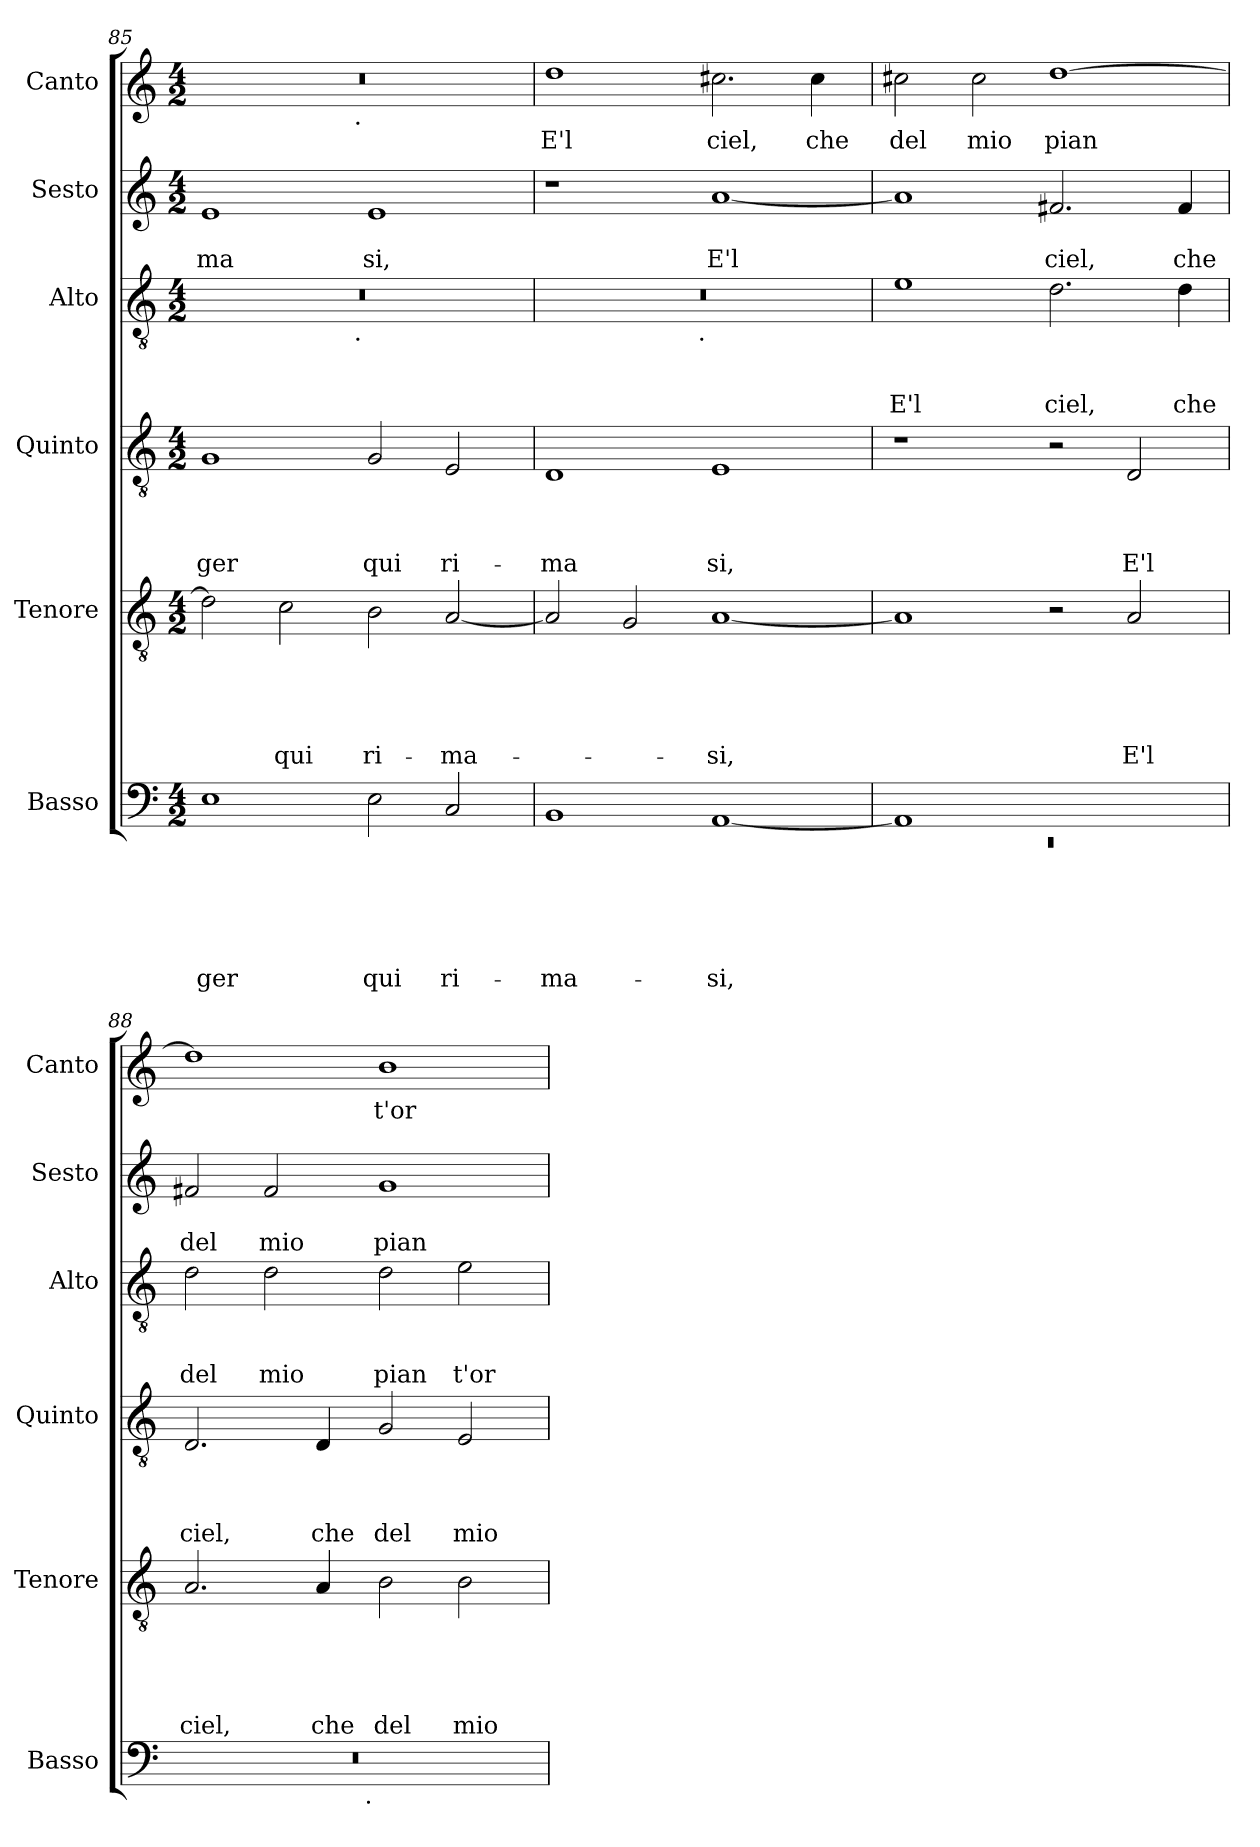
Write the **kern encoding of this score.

**kern	**text	**text	**text	**text	**text	**text	**kern	**text	**text	**text	**text	**text	**kern	**text	**text	**text	**text	**kern	**text	**text	**text	**kern	**text	**text	**kern	**text
*part6	*part6	*part6	*part6	*part6	*part6	*part6	*part5	*part5	*part5	*part5	*part5	*part5	*part4	*part4	*part4	*part4	*part4	*part3	*part3	*part3	*part3	*part2	*part2	*part2	*part1	*part1
*staff6	*staff6	*staff6	*staff6	*staff6	*staff6	*staff6	*staff5	*staff5	*staff5	*staff5	*staff5	*staff5	*staff4	*staff4	*staff4	*staff4	*staff4	*staff3	*staff3	*staff3	*staff3	*staff2	*staff2	*staff2	*staff1	*staff1
*I"Basso	*	*	*	*	*	*	*I"Tenore	*	*	*	*	*	*I"Quinto	*	*	*	*	*I"Alto	*	*	*	*I"Sesto	*	*	*I"Canto	*
*I'Basso	*	*	*	*	*	*	*I'Tenore	*	*	*	*	*	*I'Quinto	*	*	*	*	*I'Alto	*	*	*	*I'Sesto	*	*	*I'Canto	*
*clefF4	*	*	*	*	*	*	*clefGv2	*	*	*	*	*	*clefGv2	*	*	*	*	*clefGv2	*	*	*	*clefG2	*	*	*clefG2	*
*k[]	*	*	*	*	*	*	*k[]	*	*	*	*	*	*k[]	*	*	*	*	*k[]	*	*	*	*k[]	*	*	*k[]	*
*C:	*	*	*	*	*	*	*C:	*	*	*	*	*	*C:	*	*	*	*	*C:	*	*	*	*C:	*	*	*C:	*
*M4/2	*	*	*	*	*	*	*M4/2	*	*	*	*	*	*M4/2	*	*	*	*	*M4/2	*	*	*	*M4/2	*	*	*M4/2	*
=85	=85	=85	=85	=85	=85	=85	=85	=85	=85	=85	=85	=85	=85	=85	=85	=85	=85	=85	=85	=85	=85	=85	=85	=85	=85	=85
!	!	!	!	!	!	!LO:LY:b	!	!	!	!	!	!	!	!	!	!	!LO:LY:b	!	!	!	!	!	!	!LO:LY:b	!	!
*	*	*	*	*	*	*	*	*	*	*	*	*	*	*	*	*	*	*^	*	*	*	*	*	*	*^	*
1E	.	.	.	.	.	-ger	2d\]	.	.	.	.	.	1G	.	.	.	-ger	0r	2ryy	.	.	.	1e	.	ma	0r	2ryy	.
!	!	!	!	!	!	!	!	!	!	!	!	!LO:LY:b	!	!	!	!	!	!	!	!	!	!	!	!	!	!	!	!
.	.	.	.	.	.	.	2c\	.	.	.	.	qui	.	.	.	.	.	.	4...ryy	.	.	.	.	.	.	.	4...ryy	.
!	!	!	!	!	!	!	!	!	!	!	!	!	!	!	!	!	!	!	!	!	!	!	!	!	!	!	!LO:TX:b:t=.	!
!	!	!	!	!	!	!	!	!	!	!	!	!	!	!	!	!	!	!	!LO:TX:b:t=.	!	!	!	!	!	!	!	!	!
.	.	.	.	.	.	.	.	.	.	.	.	.	.	.	.	.	.	.	1ryy	.	.	.	.	.	.	.	1ryy	.
!	!	!	!	!	!	!LO:LY:b	!	!	!	!	!	!LO:LY:b	!	!	!	!	!LO:LY:b	!	!	!	!	!	!	!	!LO:LY:b	!	!	!
2E\	.	.	.	.	.	qui	2B\	.	.	.	.	ri-	2G/	.	.	.	qui	.	.	.	.	.	1e	.	si,	.	.	.
!	!	!	!	!	!	!LO:LY:b	!	!	!	!	!	!LO:LY:b	!	!	!	!	!LO:LY:b	!	!	!	!	!	!	!	!	!	!	!
2C/	.	.	.	.	.	ri-	[<2A/	.	.	.	.	-ma-	2E/	.	.	.	ri-	.	.	.	.	.	.	.	.	.	.	.
.	.	.	.	.	.	.	.	.	.	.	.	.	.	.	.	.	.	.	32ryy	.	.	.	.	.	.	.	32ryy	.
!!LO:LB:g=z
=86	=86	=86	=86	=86	=86	=86	=86	=86	=86	=86	=86	=86	=86	=86	=86	=86	=86	=86	=86	=86	=86	=86	=86	=86	=86	=86	=86	=86
!	!	!	!	!	!	!LO:LY:b	!	!	!	!	!	!	!	!	!	!	!LO:LY:b	!	!	!	!	!	!	!	!	!	!	!LO:LY:b
*	*	*	*	*	*	*	*	*	*	*	*	*	*	*	*	*	*	*	*	*	*	*	*	*	*	*v	*v	*
1BB	.	.	.	.	.	-ma-	2A/]	.	.	.	.	.	1D	.	.	.	-ma	0r	2ryy	.	.	.	1r	.	.	1dd	E'l
.	.	.	.	.	.	.	2G/	.	.	.	.	.	.	.	.	.	.	.	4...ryy	.	.	.	.	.	.	.	.
!	!	!	!	!	!	!	!	!	!	!	!	!	!	!	!	!	!	!	!LO:TX:b:t=.	!	!	!	!	!	!	!	!
.	.	.	.	.	.	.	.	.	.	.	.	.	.	.	.	.	.	.	1ryy	.	.	.	.	.	.	.	.
!	!	!	!	!	!	!LO:LY:b	!	!	!	!	!	!LO:LY:b	!	!	!	!	!LO:LY:b	!	!	!	!	!	!	!	!LO:LY:b	!	!LO:LY:b
[<1AA	.	.	.	.	.	-si,	[<1A	.	.	.	.	-si,	1E	.	.	.	si,	.	.	.	.	.	[<1a	.	E'l	2.cc#X\	ciel,
!	!	!	!	!	!	!	!	!	!	!	!	!	!	!	!	!	!	!	!	!	!	!	!	!	!	!	!LO:LY:b
.	.	.	.	.	.	.	.	.	.	.	.	.	.	.	.	.	.	.	.	.	.	.	.	.	.	4cc#\	che
.	.	.	.	.	.	.	.	.	.	.	.	.	.	.	.	.	.	.	32ryy	.	.	.	.	.	.	.	.
=87	=87	=87	=87	=87	=87	=87	=87	=87	=87	=87	=87	=87	=87	=87	=87	=87	=87	=87	=87	=87	=87	=87	=87	=87	=87	=87	=87
*^	*	*	*	*	*	*	*	*	*	*	*	*	*	*	*	*	*	*	*	*	*	*	*	*	*	*	*
!	!LO:N:vis=1	!	!	!	!	!	!	!	!	!	!	!	!	!	!	!	!	!	!	!	!	!	!LO:LY:b	!	!	!	!	!LO:LY:b
*	*	*	*	*	*	*	*	*	*	*	*	*	*	*	*	*	*	*	*v	*v	*	*	*	*	*	*	*	*
1AA]	0rEE	.	.	.	.	.	.	1A]	.	.	.	.	.	1r	.	.	.	.	1e	.	.	E'l	1a]	.	.	2cc#X\	del
!	!	!	!	!	!	!	!	!	!	!	!	!	!	!	!	!	!	!	!	!	!	!	!	!	!	!	!LO:LY:b
.	.	.	.	.	.	.	.	.	.	.	.	.	.	.	.	.	.	.	.	.	.	.	.	.	.	2cc#\	mio
!	!	!	!	!	!	!	!	!	!	!	!	!	!	!	!	!	!	!	!	!	!	!LO:LY:b	!	!	!LO:LY:b	!	!LO:LY:b
1ryy	.	.	.	.	.	.	.	2r	.	.	.	.	.	2r	.	.	.	.	2.d\	.	.	ciel,	2.f#X/	.	ciel,	[>1dd	pian
!	!	!	!	!	!	!	!	!	!	!	!	!	!LO:LY:b	!	!	!	!	!LO:LY:b	!	!	!	!	!	!	!	!	!
.	.	.	.	.	.	.	.	2A/	.	.	.	.	E'l	2D/	.	.	.	E'l	.	.	.	.	.	.	.	.	.
!	!	!	!	!	!	!	!	!	!	!	!	!	!	!	!	!	!	!	!	!	!	!LO:LY:b	!	!	!LO:LY:b	!	!
.	.	.	.	.	.	.	.	.	.	.	.	.	.	.	.	.	.	.	4d\	.	.	che	4f#/	.	che	.	.
=88	=88	=88	=88	=88	=88	=88	=88	=88	=88	=88	=88	=88	=88	=88	=88	=88	=88	=88	=88	=88	=88	=88	=88	=88	=88	=88	=88
!	!	!	!	!	!	!	!	!	!	!	!	!	!LO:LY:b	!	!	!	!	!LO:LY:b	!	!	!	!LO:LY:b	!	!	!LO:LY:b	!	!
0r	2ryy	.	.	.	.	.	.	2.A/	.	.	.	.	ciel,	2.D/	.	.	.	ciel,	2d\	.	.	del	2f#X/	.	del	1dd]	.
!	!	!	!	!	!	!	!	!	!	!	!	!	!	!	!	!	!	!	!	!	!	!LO:LY:b	!	!	!LO:LY:b	!	!
.	4...ryy	.	.	.	.	.	.	.	.	.	.	.	.	.	.	.	.	.	2d\	.	.	mio	2f#/	.	mio	.	.
!	!	!	!	!	!	!	!	!	!	!	!	!	!LO:LY:b	!	!	!	!	!LO:LY:b	!	!	!	!	!	!	!	!	!
.	.	.	.	.	.	.	.	4A/	.	.	.	.	che	4D/	.	.	.	che	.	.	.	.	.	.	.	.	.
!	!LO:TX:b:t=.	!	!	!	!	!	!	!	!	!	!	!	!	!	!	!	!	!	!	!	!	!	!	!	!	!	!
.	1ryy	.	.	.	.	.	.	.	.	.	.	.	.	.	.	.	.	.	.	.	.	.	.	.	.	.	.
!	!	!	!	!	!	!	!	!	!	!	!	!	!LO:LY:b	!	!	!	!	!LO:LY:b	!	!	!	!LO:LY:b	!	!	!LO:LY:b	!	!LO:LY:b
.	.	.	.	.	.	.	.	2B\	.	.	.	.	del	2G/	.	.	.	del	2d\	.	.	pian	1g	.	pian-	1b	t'or
!	!	!	!	!	!	!	!	!	!	!	!	!	!LO:LY:b	!	!	!	!	!LO:LY:b	!	!	!	!LO:LY:b	!	!	!	!	!
.	.	.	.	.	.	.	.	2B\	.	.	.	.	mio	2E/	.	.	.	mio	2e\	.	.	t'or	.	.	.	.	.
.	32ryy	.	.	.	.	.	.	.	.	.	.	.	.	.	.	.	.	.	.	.	.	.	.	.	.	.	.
*v	*v	*	*	*	*	*	*	*	*	*	*	*	*	*	*	*	*	*	*	*	*	*	*	*	*	*	*
=	=	=	=	=	=	=	=	=	=	=	=	=	=	=	=	=	=	=	=	=	=	=	=	=	=	=
*-	*-	*-	*-	*-	*-	*-	*-	*-	*-	*-	*-	*-	*-	*-	*-	*-	*-	*-	*-	*-	*-	*-	*-	*-	*-	*-
